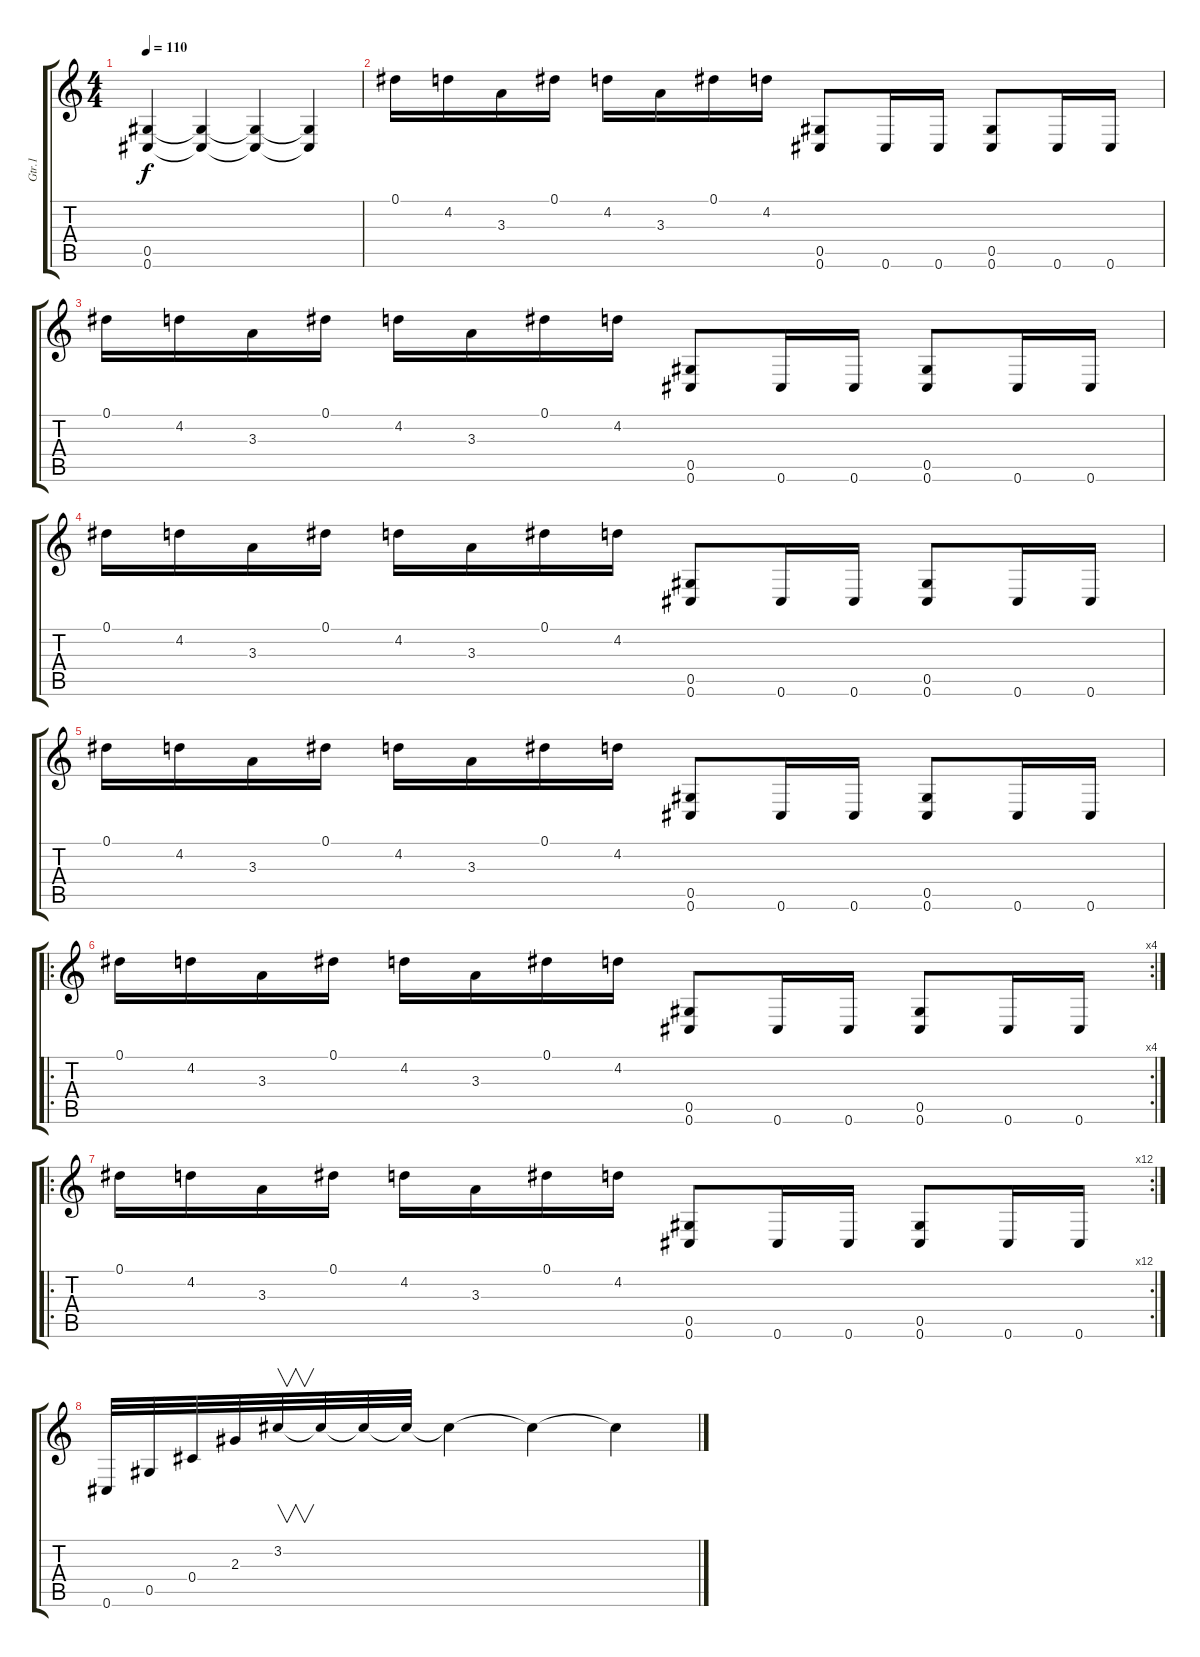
\track ("Gtr.1" "Gtr.1") {instrument distortionguitar}
\staff {score tabs}
\tuning (Eb4 Bb3 Gb3 Db3 Ab2 Db2) {hide}
\ts (4 4)
\tempo 110
\clef g2
\ks c
(0.5 0.6).4{dy f} (0.5{t} 0.6{t}).4 (0.5{t} 0.6{t}).4 (0.5{t} 0.6{t}).4 |
0.1.16 4.2.16 3.3.16 0.1.16 4.2.16 3.3.16 0.1.16 4.2.16 (0.5 0.6).8 0.6.16 0.6.16 (0.5 0.6).8 0.6.16 0.6.16 |
0.1.16 4.2.16 3.3.16 0.1.16 4.2.16 3.3.16 0.1.16 4.2.16 (0.5 0.6).8 0.6.16 0.6.16 (0.5 0.6).8 0.6.16 0.6.16 |
0.1.16 4.2.16 3.3.16 0.1.16 4.2.16 3.3.16 0.1.16 4.2.16 (0.5 0.6).8 0.6.16 0.6.16 (0.5 0.6).8 0.6.16 0.6.16 |
0.1.16 4.2.16 3.3.16 0.1.16 4.2.16 3.3.16 0.1.16 4.2.16 (0.5 0.6).8 0.6.16 0.6.16 (0.5 0.6).8 0.6.16 0.6.16 |
\ro
\rc 4
0.1.16 4.2.16 3.3.16 0.1.16 4.2.16 3.3.16 0.1.16 4.2.16 (0.5 0.6).8 0.6.16 0.6.16 (0.5 0.6).8 0.6.16 0.6.16 |
\ro
\rc 12
0.1.16 4.2.16 3.3.16 0.1.16 4.2.16 3.3.16 0.1.16 4.2.16 (0.5 0.6).8 0.6.16 0.6.16 (0.5 0.6).8 0.6.16 0.6.16 |
0.6.32 0.5.32 0.4.32 2.3.32 3.2.32{v} 3.2{t}.32 3.2{t}.32 3.2{t}.32 3.2{t}.4 3.2{t}.4 3.2{t}.4
